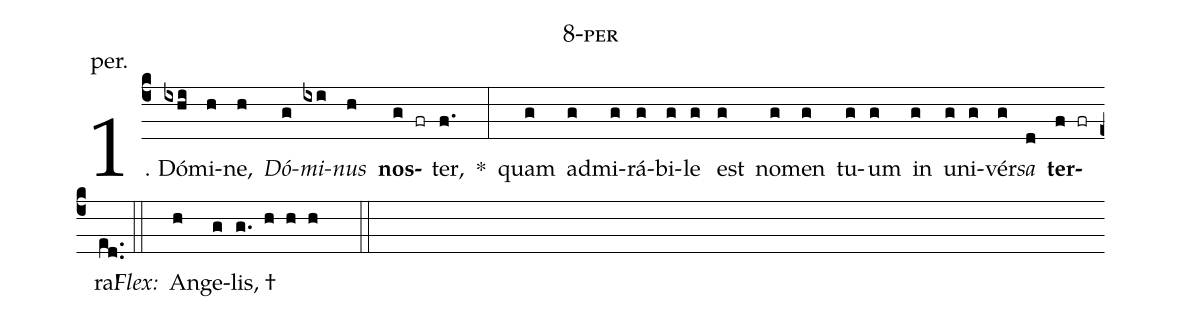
name: 8-per;
annotation: per.;
%%
(c4)1. Dó(ixhi)mi(h)ne,(h) <i>Dó</i>(g)<i>mi</i>(ixi)<i>nus</i>(h) <b>nos</b>(g fr)ter,(f.) *(:) quam(g) ad(g)mi(g)rá(g)bi(g)le(g) est(g) no(g)men(g) tu(g)um(g) in(g) u(g)ni(g)vér(g)<i>sa</i>(d) <b>ter</b>(f fr)ra!(ed..) (::)
<i>Flex:</i>()  An(h)ge(g)lis, †(g. h h h  ::)
